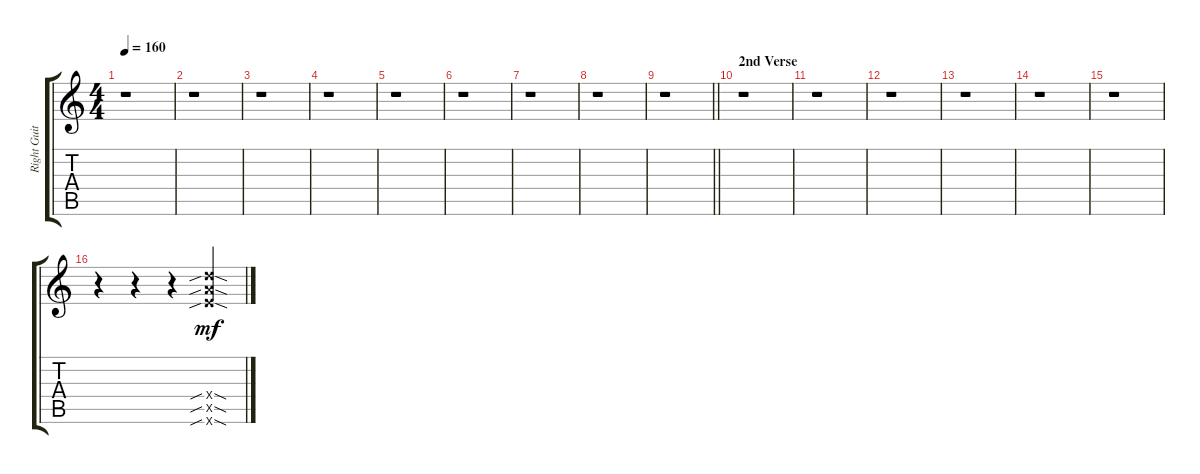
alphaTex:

\track ("Right Guitar" "Right Guit") {instrument overdrivenguitar}
\staff {score tabs}
\tuning (E4 B3 G3 D3 A2 E2) {hide}
\ts (4 4)
\tempo 160
\clef g2
\ks c
r.1{dy f} |
r.1 |
r.1 |
r.1 |
r.1 |
r.1 |
r.1 |
r.1 |
\barLineRight lightlight
r.1 |
\section ("" "2nd Verse")
r.1 |
r.1 |
r.1 |
r.1 |
r.1 |
r.1 |
r.4{volume 11 balance 13 instrument overdrivenguitar} r.4 r.4 (12.4{sib sod x} 12.5{sib sod x} 12.6{sib sod x}).4{dy mf}
